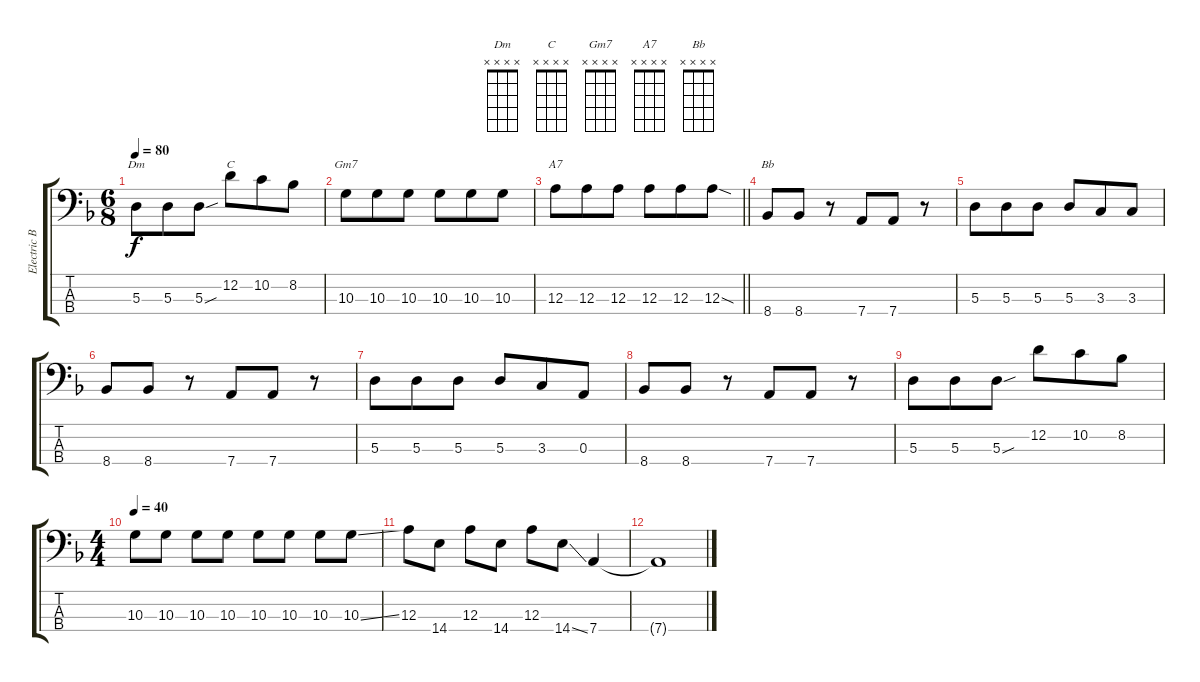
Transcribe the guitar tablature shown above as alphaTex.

\track ("Electric Bass" "Electric B") {instrument electricbasspick}
\staff {score tabs}
\tuning (G2 D2 A1 D1) {hide}
\chord ("Dm" x x x x)
\chord ("C" x x x x)
\chord ("Gm7" x x x x)
\chord ("A7" x x x x)
\chord ("Bb" x x x x)
\ts (6 8)
\tempo 80
\clef f4
\ks dminor
5.3.8{ch "Dm" dy f} 5.3.8 5.3{sou}.8 12.2.8{ch "C"} 10.2.8 8.2.8 |
10.3.8{ch "Gm7"} 10.3.8 10.3.8 10.3.8 10.3.8 10.3.8 |
\barLineRight lightlight
12.3.8{ch "A7"} 12.3.8 12.3.8 12.3.8 12.3.8 12.3{sod}.8 |
8.4.8{ch "Bb"} 8.4.8 r.8 7.4.8 7.4.8 r.8 |
5.3.8 5.3.8 5.3.8 5.3.8 3.3.8 3.3.8 |
8.4.8 8.4.8 r.8 7.4.8 7.4.8 r.8 |
5.3.8 5.3.8 5.3.8 5.3.8 3.3.8 0.3.8 |
8.4.8 8.4.8 r.8 7.4.8 7.4.8 r.8 |
5.3.8 5.3.8 5.3{sou}.8 12.2.8 10.2.8 8.2.8 |
\ts (4 4)
\tempo 40
10.3.8 10.3.8 10.3.8 10.3.8 10.3.8 10.3.8 10.3.8 10.3{ss}.8 |
12.3.8 14.4.8 12.3.8 14.4.8 12.3.8 14.4{ss}.8 7.4.4 |
7.4{t}.1{volume 0}
